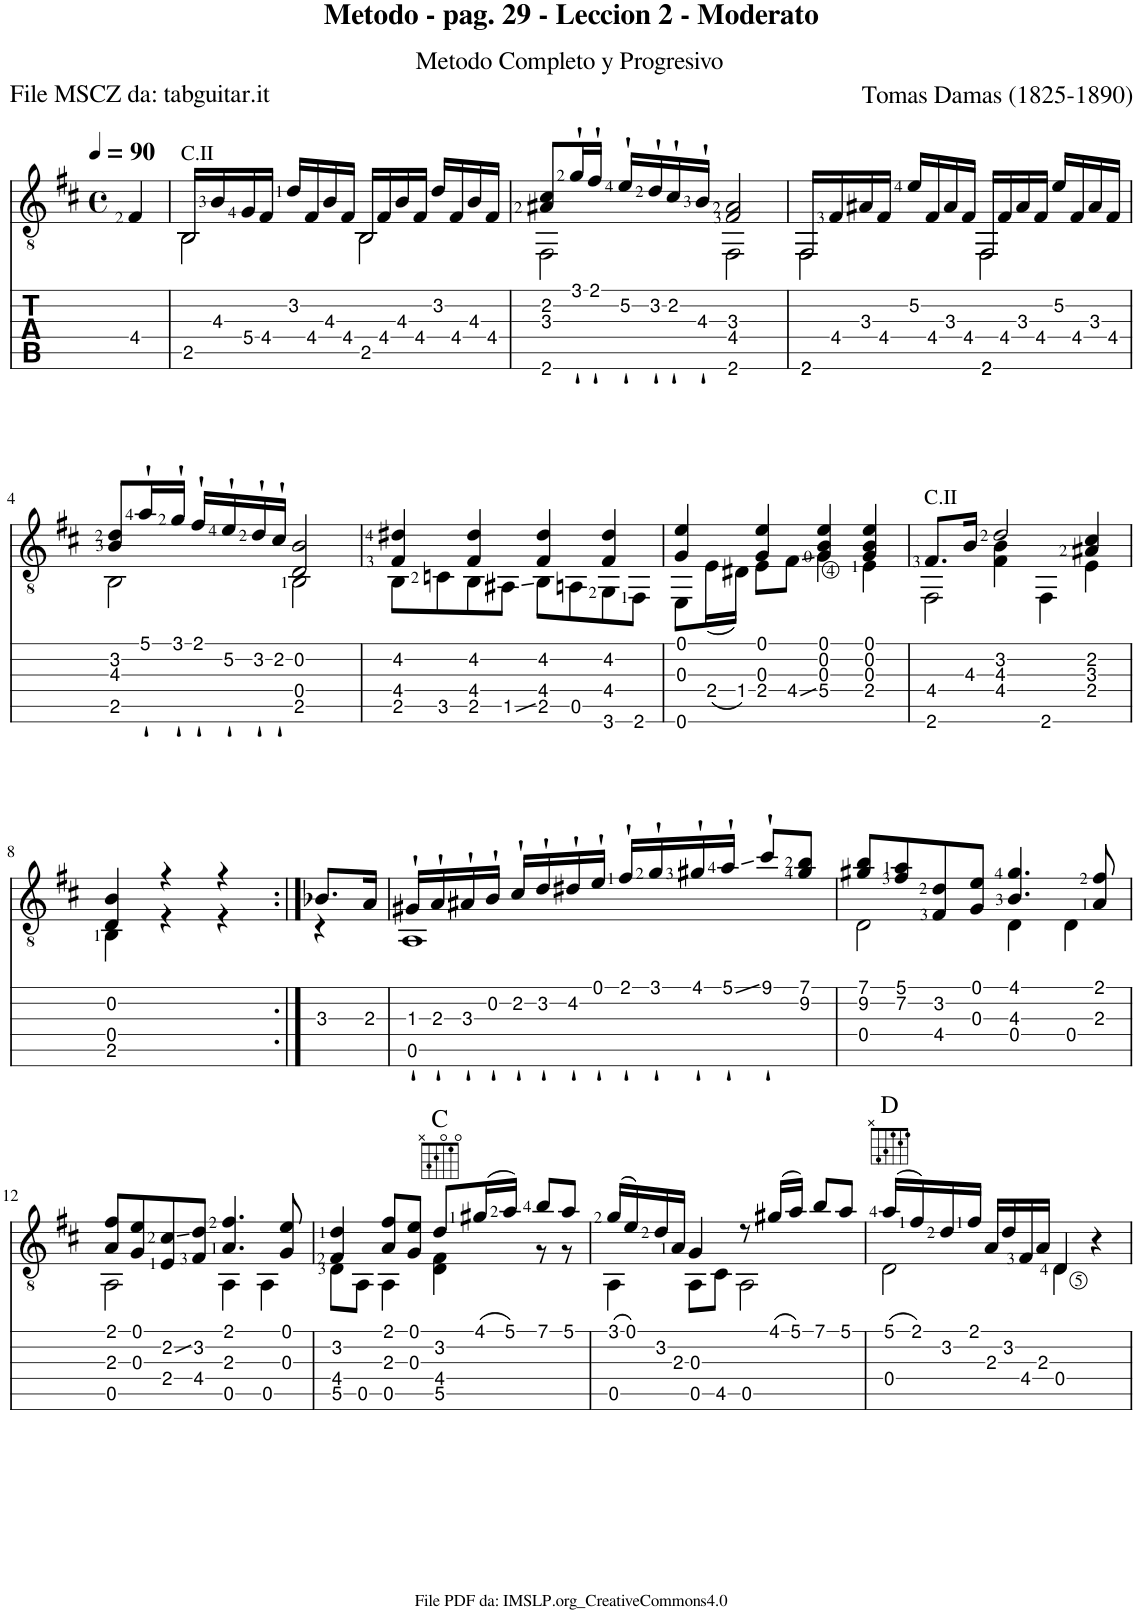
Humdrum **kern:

**kern	**kern	**harte
*part1	*part1	*part1
*staff2	*staff1	*
*I"Guitar	*	*
*I'Guit.	*	*
*stria6	*	*
*	*clefGv2	*
*k[f#c#]	*k[f#c#]	*
*M4/4	*M4/4	*
*met(c)	*met(c)	*
*MM90	*MM90	*
=	=	=
4F#	4F#/	.
=1	=1	=1
*^	*	*
!	!	!LO:TX:a:t=C.II	!
!	!	!LO:N:head=open	!
*	*	*^	*
16BBLL	2BB	16BB/LL	2BB\	.
16BJ	.	16B/	.	.
16GL	.	16G/	.	.
16F#JJ	.	16F#/JJ	.	.
16dLL	.	16d/LL	.	.
16F#J	.	16F#/	.	.
16BL	.	16B/	.	.
16F#JJ	.	16F#/JJ	.	.
!	!	!LO:N:head=open	!	!
16BBLL	2BB	16BB/LL	2BB\	.
16F#J	.	16F#/	.	.
16BL	.	16B/	.	.
16F#JJ	.	16F#/JJ	.	.
16dLL	.	16d/LL	.	.
16F#J	.	16F#/	.	.
16BL	.	16B/	.	.
16F#JJ	.	16F#/JJ	.	.
=2	=2	=2	=2	=2
8A#\ 8c#\L	2FF#	8A#X/ 8c#/L	2FF#\	.
16g`L	.	16g`/L	.	.
16f#`JJ	.	16f#`/JJ	.	.
16e`LL	.	16e`/LL	.	.
16d`J	.	16d`/	.	.
16c#`L	.	16c#`/	.	.
16B`JJ	.	16B`/JJ	.	.
2F# 2A#	2FF#	2F#/ 2A#/	2FF#\	.
=3	=3	=3	=3	=3
!	!	!LO:N:head=open	!	!
16FF#LL	2FF#	16FF#/LL	2FF#\	.
16F#J	.	16F#/	.	.
16A#L	.	16A#X/	.	.
16F#JJ	.	16F#/JJ	.	.
16eLL	.	16e/LL	.	.
16F#J	.	16F#/	.	.
16A#L	.	16A#/	.	.
16F#JJ	.	16F#/JJ	.	.
!	!	!LO:N:head=open	!	!
16FF#LL	2FF#	16FF#/LL	2FF#\	.
16F#J	.	16F#/	.	.
16A#L	.	16A#/	.	.
16F#JJ	.	16F#/JJ	.	.
16eLL	.	16e/LL	.	.
16F#J	.	16F#/	.	.
16A#L	.	16A#/	.	.
16F#JJ	.	16F#/JJ	.	.
!!LO:LB:g=z	!!
=4	=4	=4	=4	=4
8B\ 8d\L	2BB	8B/ 8d/L	2BB\	.
16a`L	.	16a`/L	.	.
16g`JJ	.	16g`/JJ	.	.
16f#`LL	.	16f#`/LL	.	.
16e`J	.	16e`/	.	.
16d`L	.	16d`/	.	.
16c#`JJ	.	16c#`/JJ	.	.
2D 2B	2BB	2D/ 2B/	2BB\	.
=5	=5	=5	=5	=5
4F# 4d#	8BBL	4F#/ 4d#X/	8BB\L	.
.	8CJ	.	8Cn\	.
4F# 4d#	8BBL	4F#/ 4d#/	8BB\	.
.	8AA#J	.	8AA#X\J	.
4F# 4d#	8BBL	4F#/ 4d#/	8BB\L	.
.	8AAJ	.	8AAn\	.
4F# 4d#	8GGL	4F#/ 4d#/	8GG\	.
.	8FF#J	.	8FF#\J	.
=6	=6	=6	=6	=6
4G 4e	8EEL	4G/ 4e/	8EE\L	.
.	16EL	.	(16E\L	.
.	16D#JJ	.	16D#X\JJ)	.
4G 4e	8EL	4G/ 4e/	8E\L	.
.	8F#J	.	8F#\J	.
4G 4B 4e	4G	4G/ 4B/ 4e/	4G\	.
4G 4B 4e	4E	4G/ 4B/ 4e/	4E\	.
=7	=7	=7	=7	=7
*	*^	*	*^	*
!	!	!	!LO:TX:a:t=C.II	!	!	!
8.F#L	2FF#	4ryy	8.F#/L	2FF#\	4ryy	.
16BJk	.	.	16B/Jk	.	.	.
2d	.	4F# 4B	2d/	.	4F#\ 4B\	.
.	2ryy	4FF#	.	2ryy	4FF#\	.
4A# 4c#	.	4E	4A#X/ 4c#/	.	4E\	.
*	*v	*v	*	*	*	*
*	*	*	*v	*v	*
!!LO:LB:g=z
=8	=8	=8	=8	=8
4D 4B	4BB	4D/ 4B/	4BB\	.
4r	4r	4r	4r	.
4r	4r	4r	4r	.
=9:|!	=9:|!	=9:|!	=9:|!	=9:|!
8.B-L	4r	8.B-X/L	4r	.
16AJk	.	16A/Jk	.	.
=10	=10	=10	=10	=10
16G#`LL	1AA	16G#X`/LL	1AA	.
16A`J	.	16A`/	.	.
16A#`L	.	16A#X`/	.	.
16B`JJ	.	16B`/JJ	.	.
16c#`LL	.	16c#`/LL	.	.
16d`J	.	16d`/	.	.
16d#`L	.	16d#X`/	.	.
16e`JJ	.	16e`/JJ	.	.
16f#`LL	.	16f#`/LL	.	.
16g`J	.	16g`/	.	.
16g#`L	.	16g#X`/	.	.
16a`JJ	.	16a`/JJ	.	.
8cc#`L	.	8cc#`/L	.	.
8g#\ 8b\J	.	8g#/ 8b/J	.	.
=11	=11	=11	=11	=11
8g#\ 8b\L	2D	8g#X/ 8b/L	2D\	.
8f#\ 8a\J	.	8f#/ 8a/	.	.
8F#\ 8d\L	.	8F#/ 8d/	.	.
8G\ 8e\J	.	8G/ 8e/J	.	.
4.B 4.g#	4D	4.B/ 4.g#/	4D\	.
.	4D	.	4D\	.
8A 8f#	.	8A/ 8f#/	.	.
!!LO:LB:g=z	!!
=12	=12	=12	=12	=12
8A\ 8f#\L	2AA	8A/ 8f#/L	2AA\	.
8G\ 8e\J	.	8G/ 8e/	.	.
8E\ 8c#\L	.	8E/ 8c#/	.	.
8F#\ 8d\J	.	8F#/ 8d/J	.	.
4.A 4.f#	4AA	4.A/ 4.f#/	4AA\	.
.	4AA	.	4AA\	.
8G 8e	.	8G/ 8e/	.	.
=13	=13	=13	=13	=13
4F# 4d	8DL	4F#/ 4d/	8D\L	.
.	8AAJ	.	8AA\J	.
8A\ 8f#\L	4AA	8A/ 8f#/L	4AA\	.
8G\ 8e\J	.	8G/ 8e/J	.	.
8dL	4D 4F#	8d/L	4D\ 4F#\	C:maj
16g#L	.	(16g#X/L	.	.
16aJJ	.	16a/JJ)	.	.
8bL	8r	8b/L	8r	.
8aJ	8r	8a/J	8r	.
=14	=14	=14	=14	=14
16gLL	4AA	(16g/LL	4AA\	.
16eJ	.	16e/)	.	.
16dL	.	16d/	.	.
16AJJ	.	16A/JJ	.	.
4G	8AAL	4G/	8AA\L	.
.	8C#J	.	8C#\J	.
8r	2AA	8r	2AA\	.
16g#LL	.	(16g#X/LL	.	.
16aJJ	.	16a/JJ)	.	.
8bL	.	8b/L	.	.
8aJ	.	8a/J	.	.
=15	=15	=15	=15	=15
16aLL	2D	(16a/LL	2D\	D:maj
16f#J	.	16f#/)	.	.
16dL	.	16d/	.	.
16f#JJ	.	16f#/JJ	.	.
16ALL	.	16A/LL	.	.
16dJ	.	16d/	.	.
16F#L	.	16F#/	.	.
16AJJ	.	16A/JJ	.	.
4D	4D	4D/	4D\	.
4r	4ryy	4r	4ryy	.
*v	*v	*	*	*
*	*v	*v	*
=	=	=
*-	*-	*-
